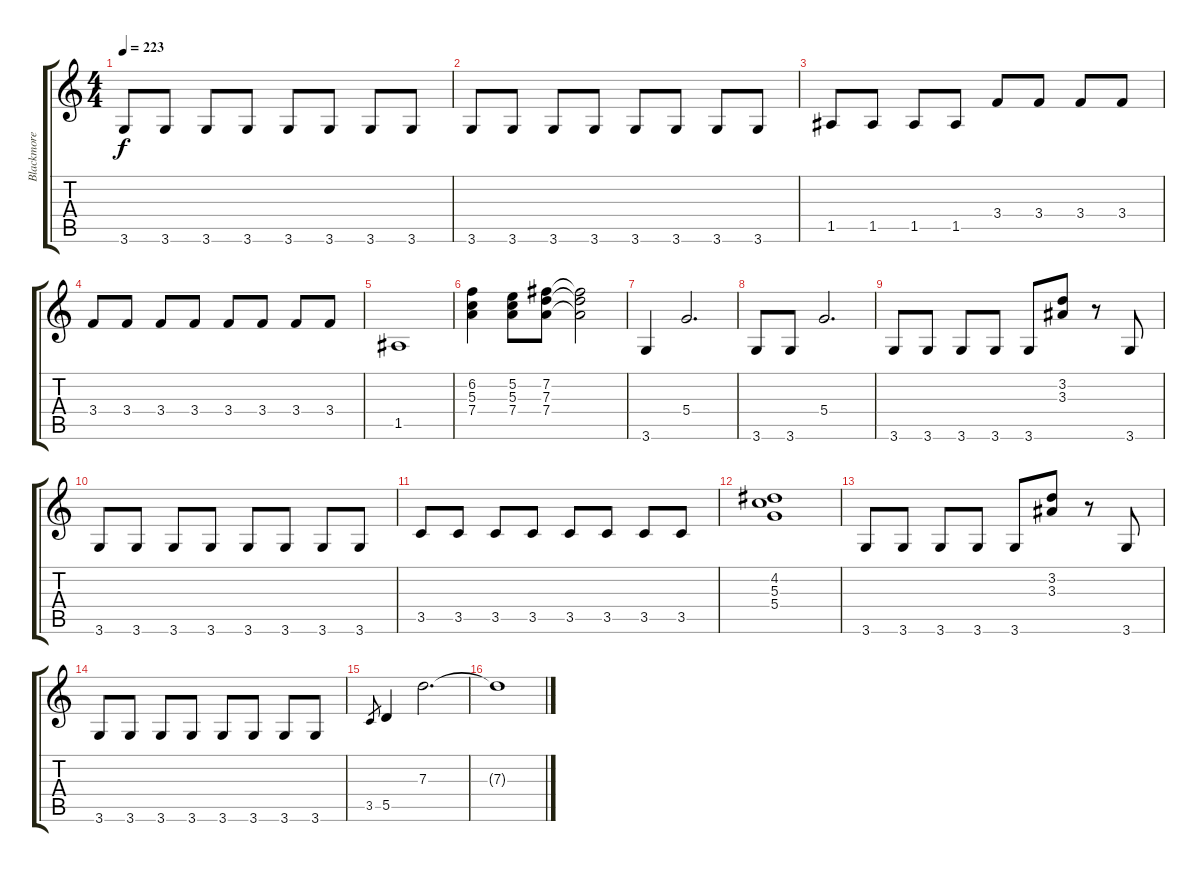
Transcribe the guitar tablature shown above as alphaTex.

\track ("Blackmore" "Blackmore") {instrument distortionguitar}
\staff {score tabs}
\tuning (E4 B3 G3 D3 A2 E2) {hide}
\ts (4 4)
\tempo 223
\clef g2
\ks c
3.6.8{dy f} 3.6.8 3.6.8 3.6.8 3.6.8 3.6.8 3.6.8 3.6.8 |
3.6.8 3.6.8 3.6.8 3.6.8 3.6.8 3.6.8 3.6.8 3.6.8 |
1.5.8 1.5.8 1.5.8 1.5.8 3.4.8 3.4.8 3.4.8 3.4.8 |
3.4.8 3.4.8 3.4.8 3.4.8 3.4.8 3.4.8 3.4.8 3.4.8 |
1.5.1 |
(6.2 5.3 7.4).4 (5.2 5.3 7.4).8 (7.2 7.3 7.4).8 (7.2{t} 7.3{t} 7.4{t}).2 |
3.6.4 5.4.2{d} |
3.6.8 3.6.8 5.4.2{d} |
3.6.8 3.6.8 3.6.8 3.6.8 3.6.8 (3.2 3.3).8 r.8 3.6.8 |
3.6.8 3.6.8 3.6.8 3.6.8 3.6.8 3.6.8 3.6.8 3.6.8 |
3.5.8 3.5.8 3.5.8 3.5.8 3.5.8 3.5.8 3.5.8 3.5.8 |
(4.2 5.3 5.4).1 |
3.6.8 3.6.8 3.6.8 3.6.8 3.6.8 (3.2 3.3).8 r.8 3.6.8 |
3.6.8 3.6.8 3.6.8 3.6.8 3.6.8 3.6.8 3.6.8 3.6.8 |
3.5.8{gr} 5.5.4 7.3.2{d} |
7.3{t}.1
